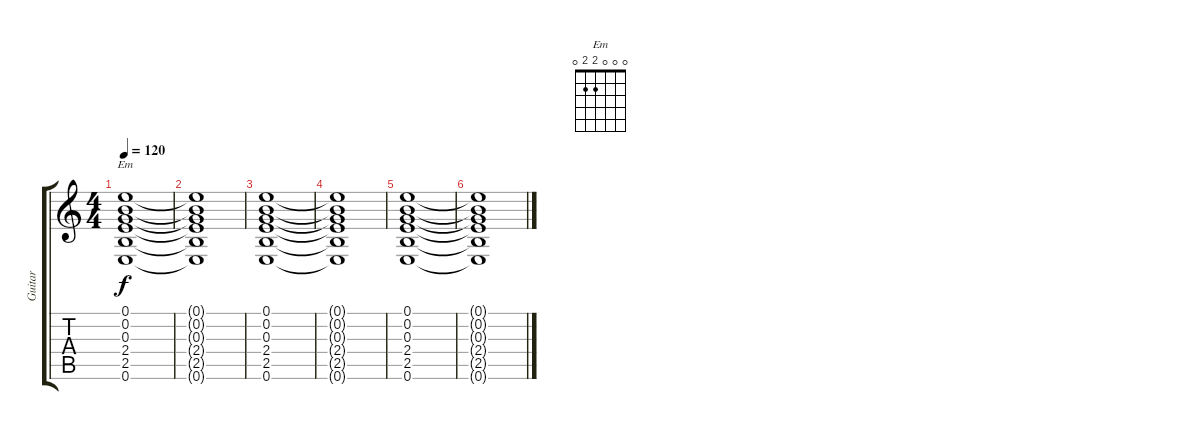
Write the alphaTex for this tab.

\track ("Guitar" "Guitar") {instrument distortionguitar}
\staff {score tabs}
\tuning (E4 B3 G3 D3 A2 E2) {hide}
\chord ("Em" 0 0 0 2 2 0)
\ts (4 4)
\tempo 120
\clef g2
\ks c
(0.1 0.2 0.3 2.4 2.5 0.6).1{ch "Em" dy f} |
(0.1{t} 0.2{t} 0.3{t} 2.4{t} 2.5{t} 0.6{t}).1 |
(0.1 0.2 0.3 2.4 2.5 0.6).1 |
(0.1{t} 0.2{t} 0.3{t} 2.4{t} 2.5{t} 0.6{t}).1 |
(0.1 0.2 0.3 2.4 2.5 0.6).1 |
(0.1{t} 0.2{t} 0.3{t} 2.4{t} 2.5{t} 0.6{t}).1
